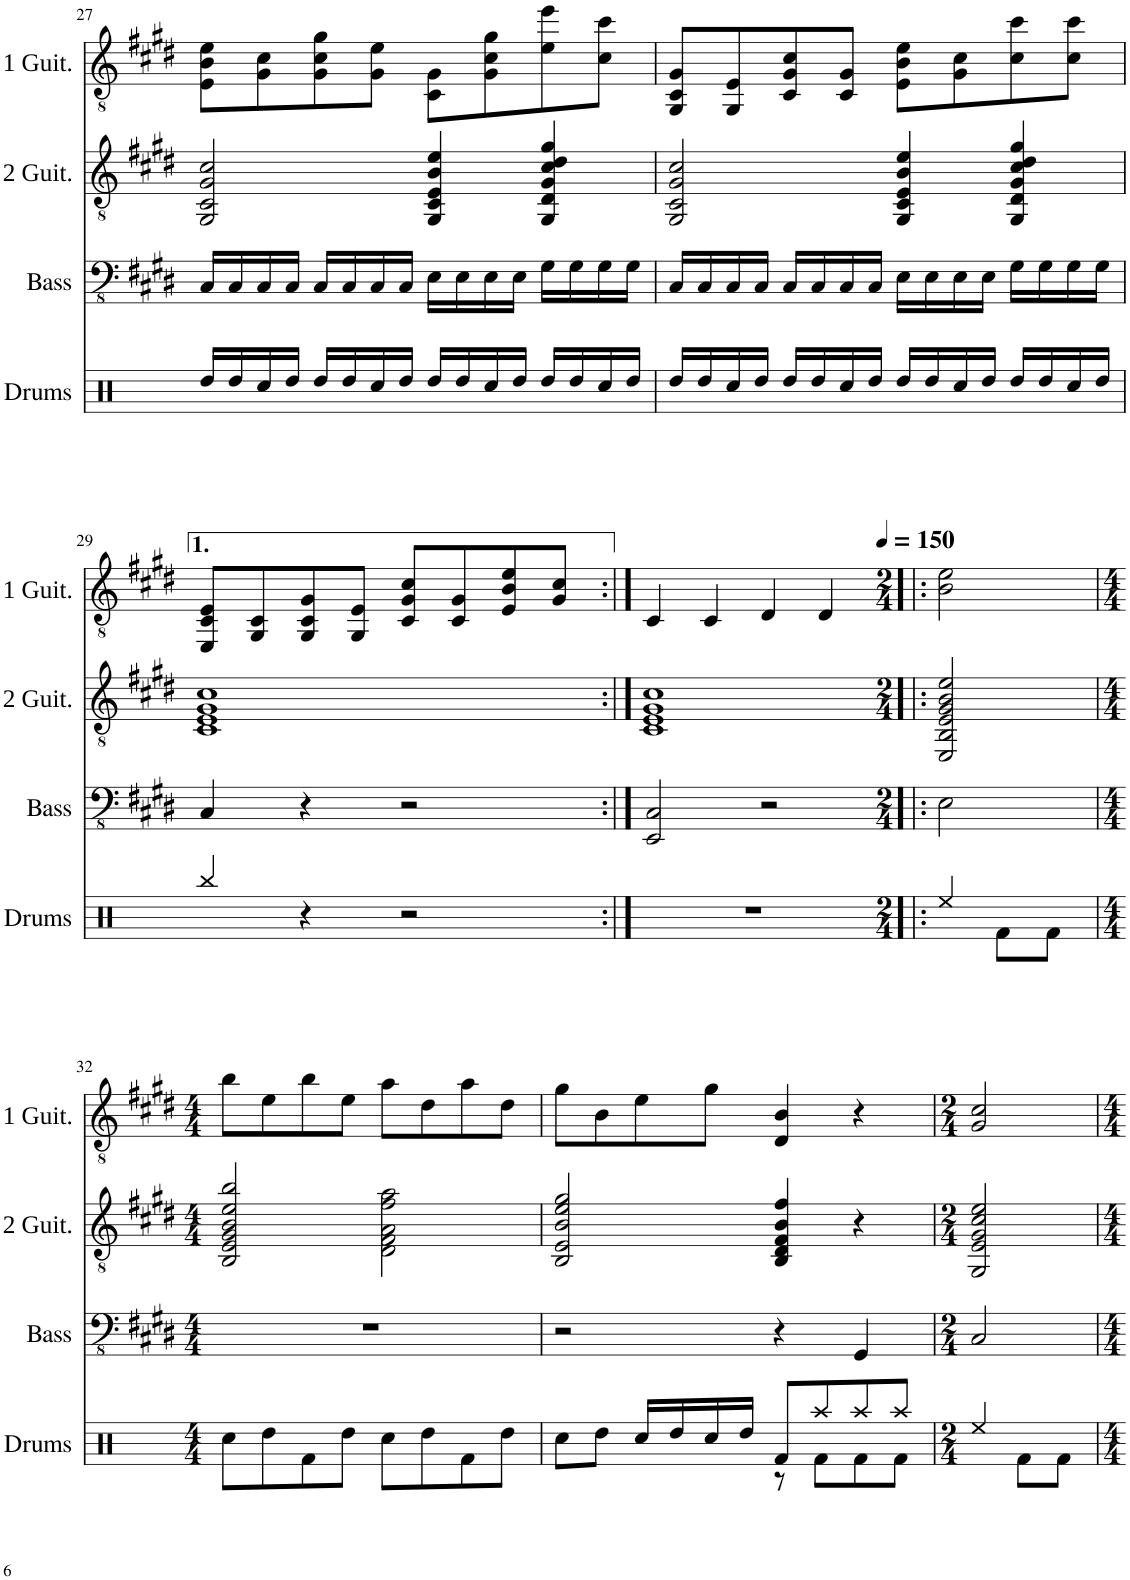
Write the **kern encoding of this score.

**kern	**kern	**kern
*part3	*part2	*part1
*staff3	*staff2	*staff1
*I"Bass Guitar	*I"Second Guitar	*I"First Guitar
*I'Bass	*I'2 Guit.	*I'1 Guit.
!!LO:PB:g=z
*clefFv4	*clefGv2	*clefGv2
*k[f#c#g#d#]	*k[f#c#g#d#]	*k[f#c#g#d#]
*M4/4	*M4/4	*M4/4
=27	=27	=27
16CC#/LL	2GG#/ 2C#/ 2G#/ 2c#/	8E\ 8B\ 8e\L
16CC#/	.	.
16CC#/	.	8G#\ 8c#\
16CC#/JJ	.	.
16CC#/LL	.	8G#\ 8c#\ 8g#\
16CC#/	.	.
16CC#/	.	8G#\ 8e\J
16CC#/JJ	.	.
16EE\LL	4GG#/ 4C#/ 4E/ 4B/ 4e/	8C#\ 8G#\L
16EE\	.	.
16EE\	.	8G#\ 8c#\ 8g#\
16EE\JJ	.	.
16GG#\LL	4GG#/ 4D#/ 4G#/ 4c#/ 4d#/ 4g#/	8e\ 8ee\
16GG#\	.	.
16GG#\	.	8c#\ 8cc#\J
16GG#\JJ	.	.
=28	=28	=28
16CC#/LL	2GG#/ 2C#/ 2G#/ 2c#/	8GG#/ 8C#/ 8G#/L
16CC#/	.	.
16CC#/	.	8GG#/ 8E/
16CC#/JJ	.	.
16CC#/LL	.	8C#/ 8G#/ 8c#/
16CC#/	.	.
16CC#/	.	8C#/ 8G#/J
16CC#/JJ	.	.
16EE\LL	4GG#/ 4C#/ 4E/ 4B/ 4e/	8E\ 8B\ 8e\L
16EE\	.	.
16EE\	.	8G#\ 8c#\
16EE\JJ	.	.
16GG#\LL	4GG#/ 4D#/ 4G#/ 4c#/ 4d#/ 4g#/	8c#\ 8cc#\
16GG#\	.	.
16GG#\	.	8c#\ 8cc#\J
16GG#\JJ	.	.
!!LO:LB:g=z
=29	=29	=29
4CC#/	1C# 1E 1G# 1c#	8EE/ 8C#/ 8E/L
.	.	8GG#/ 8C#/
4r	.	8GG#/ 8C#/ 8G#/
.	.	8GG#/ 8E/J
2r	.	8C#/ 8G#/ 8c#/L
.	.	8C#/ 8G#/
.	.	8E/ 8B/ 8e/
.	.	8G#/ 8c#/J
=30:|!	=30:|!	=30:|!
2EEE/ 2CC#/	1C# 1E 1G# 1c#	4C#/
.	.	4C#/
2r	.	4D#/
.	.	4D#/
=31!|:	=31!|:	=31!|:
*M2/4	*M2/4	*M2/4
*	*	*MM150
2EE\	2EE/ 2BB/ 2E/ 2G#/ 2B/ 2e/	2B\ 2e\
!!LO:LB:g=z
=32	=32	=32
*M4/4	*M4/4	*M4/4
1r	2BB/ 2E/ 2G#/ 2B/ 2e/ 2b/	8b\L
.	.	8e\
.	.	8b\
.	.	8e\J
.	2D#\ 2F#\ 2A\ 2f#\ 2a\	8a\L
.	.	8d#\
.	.	8a\
.	.	8d#\J
=33	=33	=33
2r	2BB/ 2E/ 2B/ 2e/ 2g#/	8g#\L
.	.	8B\
.	.	8e\
.	.	8g#\J
4r	4BB/ 4D#/ 4F#/ 4B/ 4f#/	4D#/ 4B/
4GGG#/	4r	4r
=34	=34	=34
*M2/4	*M2/4	*M2/4
2CC#/	2GG#/ 2E/ 2G#/ 2c#/ 2e/	2G#/ 2c#/
=	=	=
*-	*-	*-
